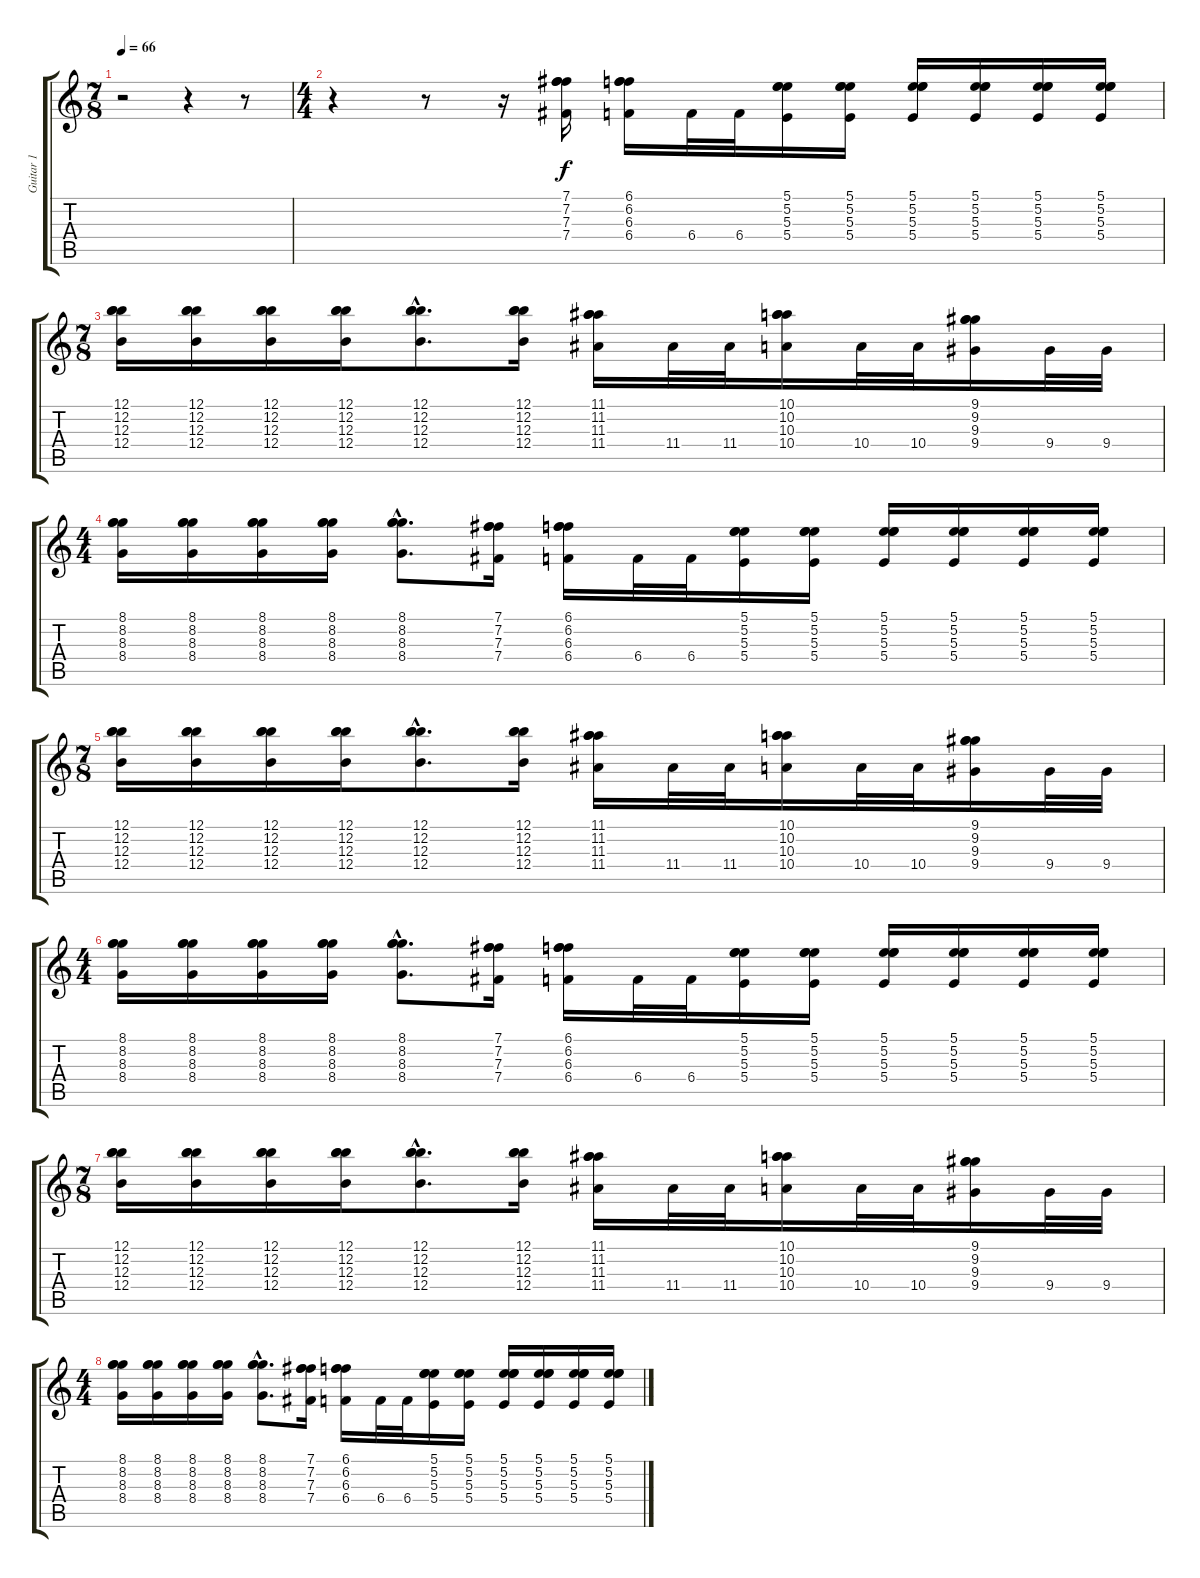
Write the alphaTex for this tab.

\track ("Guitar 1" "Guitar 1") {instrument distortionguitar}
\staff {score tabs}
\tuning (B3 B3 B3 B2 E2 E2) {hide}
\ts (7 8)
\tempo 66
\clef g2
\ks c
r.2{dy f} r.4 r.8 |
\ts (4 4)
r.4 r.8 r.16 (7.1 7.2 7.3 7.4).16 (6.1 6.2 6.3 6.4).16 6.4.32 6.4.32 (5.1 5.2 5.3 5.4).16 (5.1 5.2 5.3 5.4).16 (5.1 5.2 5.3 5.4).16 (5.1 5.2 5.3 5.4).16 (5.1 5.2 5.3 5.4).16 (5.1 5.2 5.3 5.4).16 |
\ts (7 8)
(12.1 12.2 12.3 12.4).16 (12.1 12.2 12.3 12.4).16 (12.1 12.2 12.3 12.4).16 (12.1 12.2 12.3 12.4).16 (12.1{hac} 12.2{hac} 12.3{hac} 12.4{hac}).8{d} (12.1 12.2 12.3 12.4).16 (11.1 11.2 11.3 11.4).16 11.4.32 11.4.32 (10.1 10.2 10.3 10.4).16 10.4.32 10.4.32 (9.1 9.2 9.3 9.4).16 9.4.32 9.4.32 |
\ts (4 4)
(8.1 8.2 8.3 8.4).16 (8.1 8.2 8.3 8.4).16 (8.1 8.2 8.3 8.4).16 (8.1 8.2 8.3 8.4).16 (8.1{hac} 8.2{hac} 8.3{hac} 8.4{hac}).8{d} (7.1 7.2 7.3 7.4).16 (6.1 6.2 6.3 6.4).16 6.4.32 6.4.32 (5.1 5.2 5.3 5.4).16 (5.1 5.2 5.3 5.4).16 (5.1 5.2 5.3 5.4).16 (5.1 5.2 5.3 5.4).16 (5.1 5.2 5.3 5.4).16 (5.1 5.2 5.3 5.4).16 |
\ts (7 8)
(12.1 12.2 12.3 12.4).16 (12.1 12.2 12.3 12.4).16 (12.1 12.2 12.3 12.4).16 (12.1 12.2 12.3 12.4).16 (12.1{hac} 12.2{hac} 12.3{hac} 12.4{hac}).8{d} (12.1 12.2 12.3 12.4).16 (11.1 11.2 11.3 11.4).16 11.4.32 11.4.32 (10.1 10.2 10.3 10.4).16 10.4.32 10.4.32 (9.1 9.2 9.3 9.4).16 9.4.32 9.4.32 |
\ts (4 4)
(8.1 8.2 8.3 8.4).16 (8.1 8.2 8.3 8.4).16 (8.1 8.2 8.3 8.4).16 (8.1 8.2 8.3 8.4).16 (8.1{hac} 8.2{hac} 8.3{hac} 8.4{hac}).8{d} (7.1 7.2 7.3 7.4).16 (6.1 6.2 6.3 6.4).16 6.4.32 6.4.32 (5.1 5.2 5.3 5.4).16 (5.1 5.2 5.3 5.4).16 (5.1 5.2 5.3 5.4).16 (5.1 5.2 5.3 5.4).16 (5.1 5.2 5.3 5.4).16 (5.1 5.2 5.3 5.4).16 |
\ts (7 8)
(12.1 12.2 12.3 12.4).16 (12.1 12.2 12.3 12.4).16 (12.1 12.2 12.3 12.4).16 (12.1 12.2 12.3 12.4).16 (12.1{hac} 12.2{hac} 12.3{hac} 12.4{hac}).8{d} (12.1 12.2 12.3 12.4).16 (11.1 11.2 11.3 11.4).16 11.4.32 11.4.32 (10.1 10.2 10.3 10.4).16 10.4.32 10.4.32 (9.1 9.2 9.3 9.4).16 9.4.32 9.4.32 |
\ts (4 4)
(8.1 8.2 8.3 8.4).16 (8.1 8.2 8.3 8.4).16 (8.1 8.2 8.3 8.4).16 (8.1 8.2 8.3 8.4).16 (8.1{hac} 8.2{hac} 8.3{hac} 8.4{hac}).8{d} (7.1 7.2 7.3 7.4).16 (6.1 6.2 6.3 6.4).16 6.4.32 6.4.32 (5.1 5.2 5.3 5.4).16 (5.1 5.2 5.3 5.4).16 (5.1 5.2 5.3 5.4).16 (5.1 5.2 5.3 5.4).16 (5.1 5.2 5.3 5.4).16 (5.1 5.2 5.3 5.4).16
